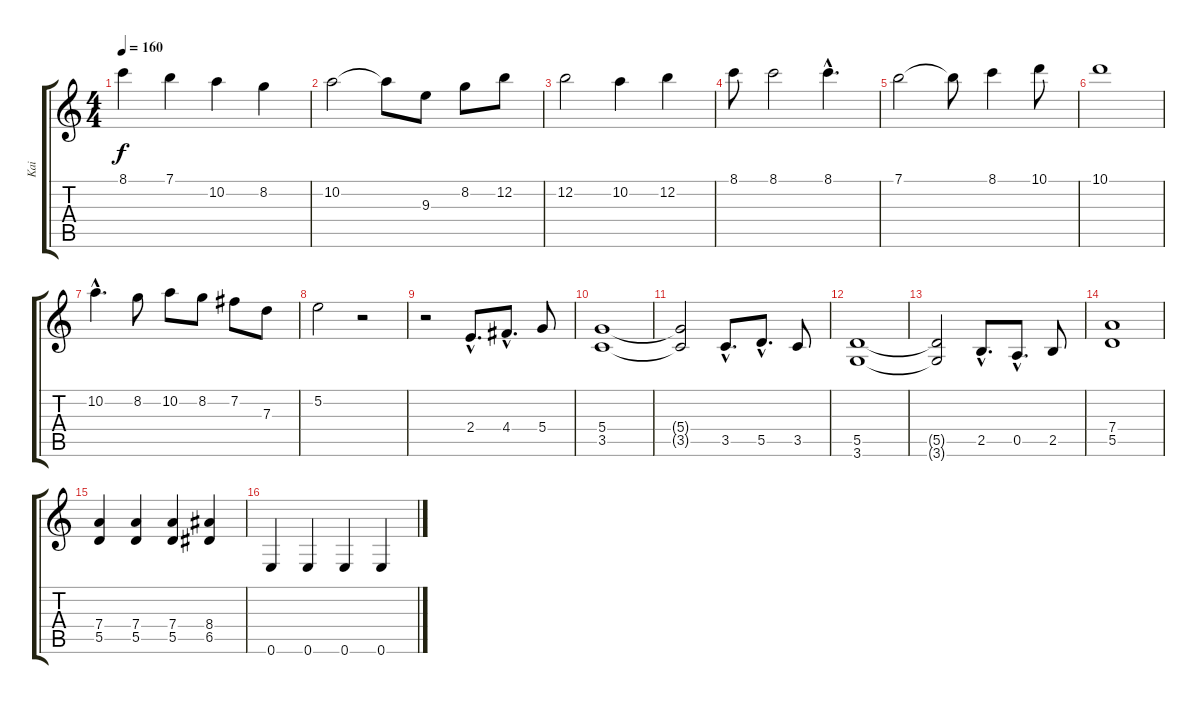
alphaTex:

\track ("Kai" "Kai") {instrument distortionguitar}
\staff {score tabs}
\tuning (E4 B3 G3 D3 A2 E2) {hide}
\ts (4 4)
\tempo 160
\clef g2
\ks c
8.1.4{dy f} 7.1.4 10.2.4 8.2.4 |
10.2.2 10.2{t}.8 9.3.8 8.2.8 12.2.8 |
12.2.2 10.2.4 12.2.4 |
8.1.8 8.1.2 8.1{hac}.4{d} |
7.1.2 7.1{t}.8 8.1.4 10.1.8 |
10.1.1 |
10.2{hac}.4{d} 8.2.8 10.2.8 8.2.8 7.2.8 7.3.8 |
5.2.2 r.2 |
r.2 2.4{hac}.8{d} 4.4{hac}.8{d} 5.4.8 |
(5.4 3.5).1 |
(5.4{t} 3.5{t}).2 3.5{hac}.8{d} 5.5{hac}.8{d} 3.5.8 |
(5.5 3.6).1 |
(5.5{t} 3.6{t}).2 2.5{hac}.8{d} 0.5{hac}.8{d} 2.5.8 |
(7.4 5.5).1 |
(7.4 5.5).4 (7.4 5.5).4 (7.4 5.5).4 (8.4 6.5).4 |
0.6.4 0.6.4 0.6.4 0.6.4
